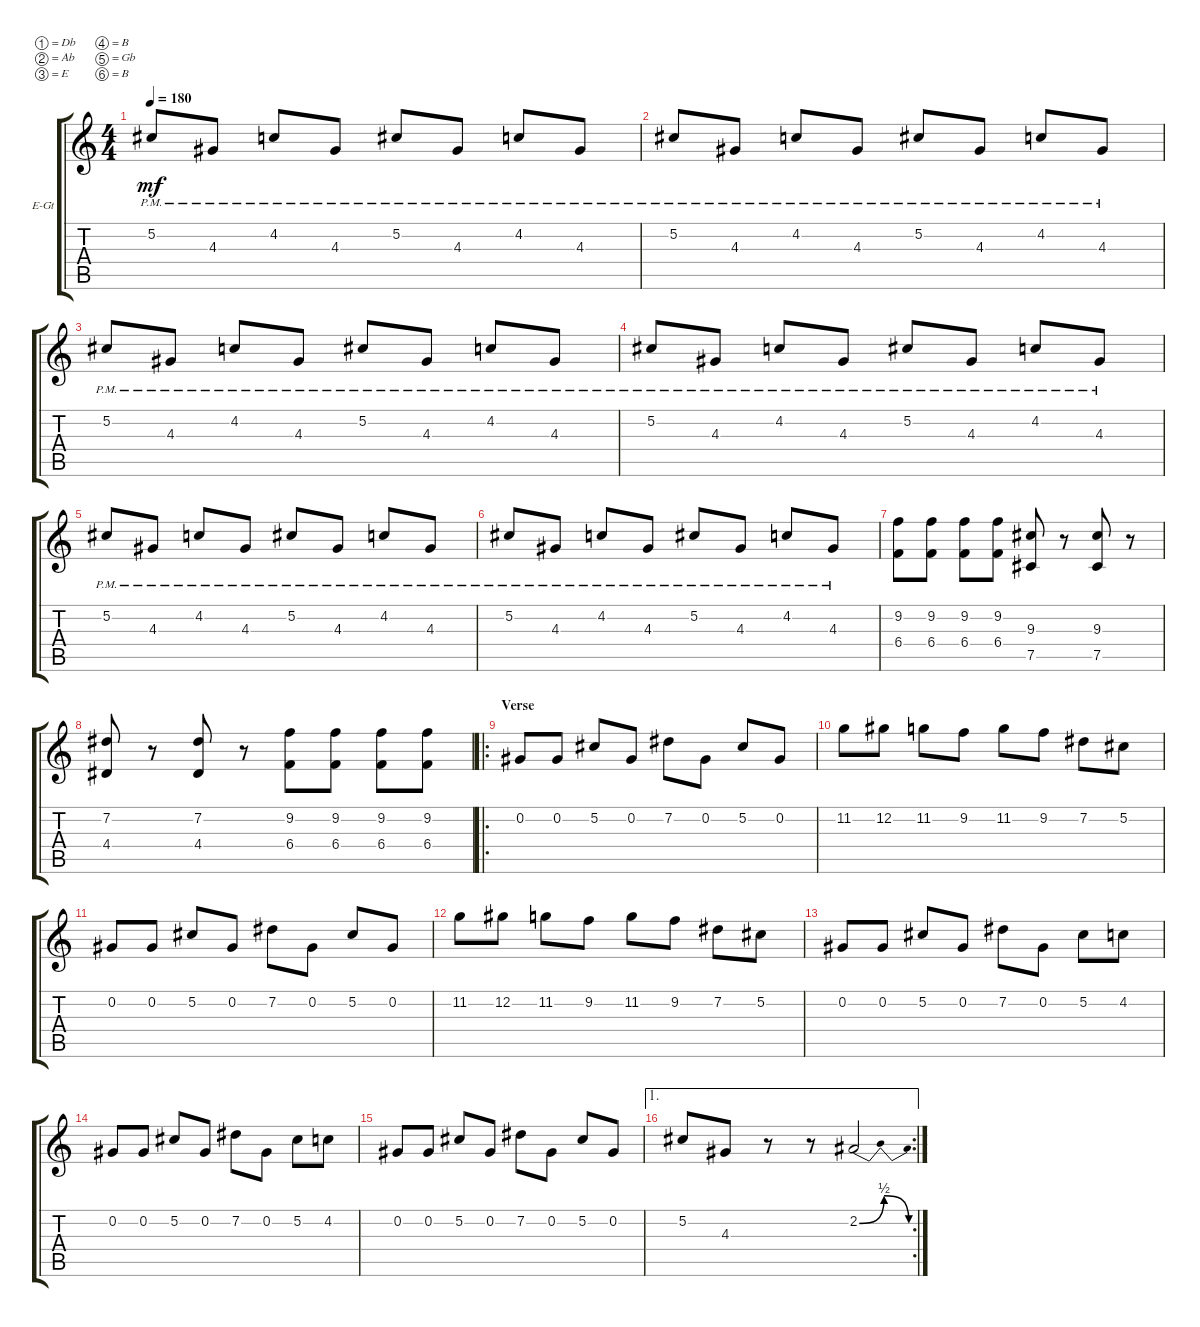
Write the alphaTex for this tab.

\bracketExtendMode groupsimilarinstruments
\firstSystemTrackNameOrientation horizontal
\otherSystemsTrackNameOrientation horizontal
\track ("Electric Guitar 1" "E-Gt") {instrument distortionguitar}
\staff {score tabs}
\tuning (Db4 Ab3 E3 B2 Gb2 B1)
\ts (4 4)
\tempo 180
\clef g2
\ks c
5.2{pm}.8{dy mf} 4.3{pm}.8 4.2{pm}.8 4.3{pm}.8 5.2{pm}.8 4.3{pm}.8 4.2{pm}.8 4.3{pm}.8 |
5.2{pm}.8 4.3{pm}.8 4.2{pm}.8 4.3{pm}.8 5.2{pm}.8 4.3{pm}.8 4.2{pm}.8 4.3{pm}.8 |
5.2{pm}.8 4.3{pm}.8 4.2{pm}.8 4.3{pm}.8 5.2{pm}.8 4.3{pm}.8 4.2{pm}.8 4.3{pm}.8 |
5.2{pm}.8 4.3{pm}.8 4.2{pm}.8 4.3{pm}.8 5.2{pm}.8 4.3{pm}.8 4.2{pm}.8 4.3{pm}.8 |
5.2{pm}.8 4.3{pm}.8 4.2{pm}.8 4.3{pm}.8 5.2{pm}.8 4.3{pm}.8 4.2{pm}.8 4.3{pm}.8 |
5.2{pm}.8 4.3{pm}.8 4.2{pm}.8 4.3{pm}.8 5.2{pm}.8 4.3{pm}.8 4.2{pm}.8 4.3{pm}.8 |
(6.4 9.2).8 (6.4 9.2).8 (6.4 9.2).8 (6.4 9.2).8 (7.5 9.3).8 r.8 (7.5 9.3).8 r.8 |
(4.4 7.2).8 r.8 (4.4 7.2).8 r.8 (6.4 9.2).8 (6.4 9.2).8 (6.4 9.2).8 (6.4 9.2).8 |
\ro
\section ("" "Verse")
0.2.8 0.2.8 5.2.8 0.2.8 7.2.8 0.2.8 5.2.8 0.2.8 |
11.2.8 12.2.8 11.2.8 9.2.8 11.2.8 9.2.8 7.2.8 5.2.8 |
0.2.8 0.2.8 5.2.8 0.2.8 7.2.8 0.2.8 5.2.8 0.2.8 |
11.2.8 12.2.8 11.2.8 9.2.8 11.2.8 9.2.8 7.2.8 5.2.8 |
0.2.8 0.2.8 5.2.8 0.2.8 7.2.8 0.2.8 5.2.8 4.2.8 |
0.2.8 0.2.8 5.2.8 0.2.8 7.2.8 0.2.8 5.2.8 4.2.8 |
0.2.8 0.2.8 5.2.8 0.2.8 7.2.8 0.2.8 5.2.8 0.2.8 |
\ae 1
\rc 2
5.2.8 4.3.8 r.8 r.8 2.2{be (bendrelease 0 0 10.2 2 22.8 2 30 0)}.2
